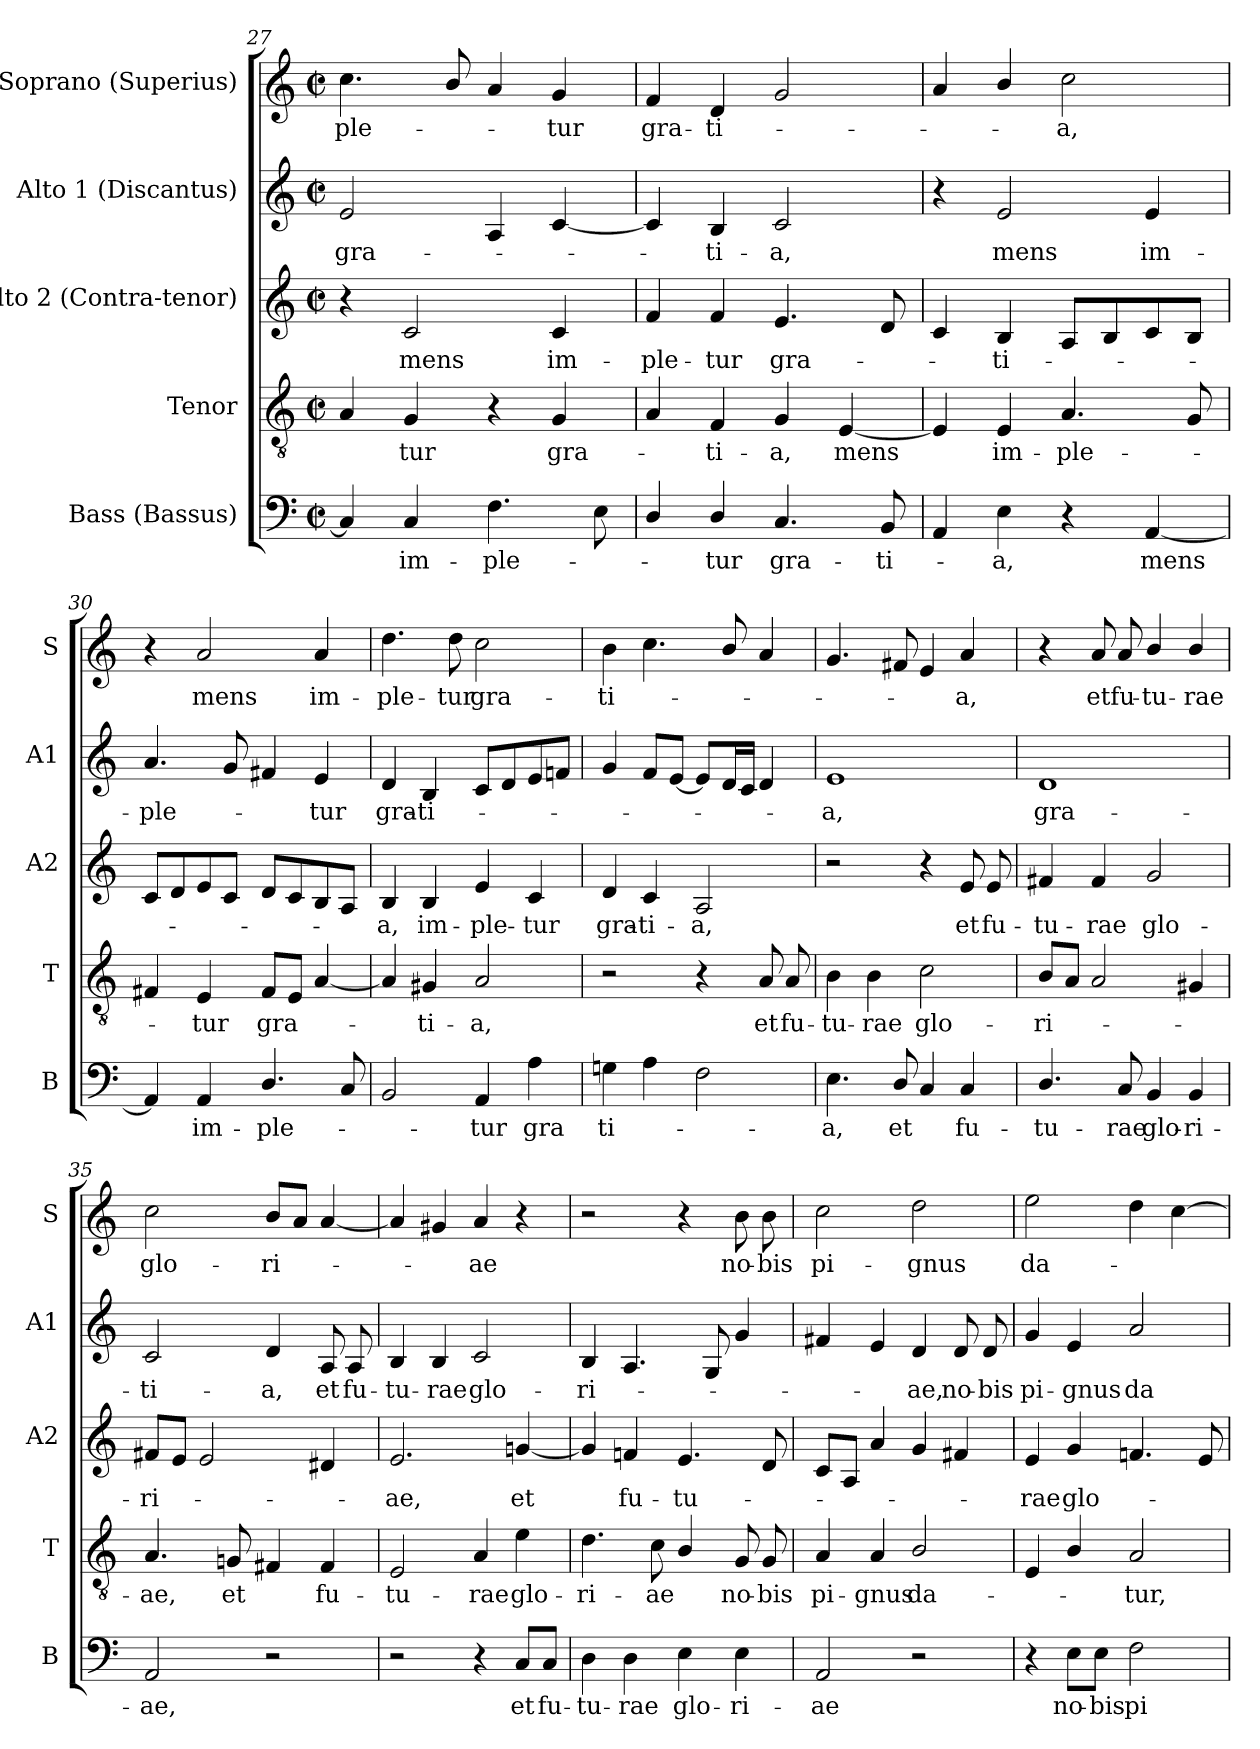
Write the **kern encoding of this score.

**kern	**text	**kern	**text	**kern	**text	**kern	**text	**kern	**text
*part5	*part5	*part4	*part4	*part3	*part3	*part2	*part2	*part1	*part1
*staff5	*staff5	*staff4	*staff4	*staff3	*staff3	*staff2	*staff2	*staff1	*staff1
*I"Bass (Bassus)	*	*I"Tenor	*	*I"Alto 2 (Contra-tenor)	*	*I"Alto 1 (Discantus)	*	*I"Soprano (Superius)	*
*I'B	*	*I'T	*	*I'A2	*	*I'A1	*	*I'S	*
*clefF4	*	*clefGv2	*	*clefG2	*	*clefG2	*	*clefG2	*
*k[]	*	*k[]	*	*k[]	*	*k[]	*	*k[]	*
*M2/2	*	*M2/2	*	*M2/2	*	*M2/2	*	*M2/2	*
*met(c|)	*	*met(c|)	*	*met(c|)	*	*met(c|)	*	*met(c|)	*
=27	=27	=27	=27	=27	=27	=27	=27	=27	=27
!	!	!	!	!	!	!	!LO:LY:b	!	!LO:LY:b
4C/]	.	4A/	.	4r	.	2e/	gra-	4.cc\	-ple-
!	!LO:LY:b	!	!LO:LY:b	!	!LO:LY:b	!	!	!	!
4C/	im-	4G/	-tur	2c/	mens	.	.	.	.
.	.	.	.	.	.	.	.	8b/	.
!	!LO:LY:b	!	!	!	!	!	!	!	!
4.F\	-ple-	4r	.	.	.	4A/	.	4a/	.
!	!	!	!LO:LY:b	!	!LO:LY:b	!	!	!	!LO:LY:b
.	.	4G/	gra-	4c/	im-	[4c/	.	4g/	-tur
8E\	.	.	.	.	.	.	.	.	.
=28	=28	=28	=28	=28	=28	=28	=28	=28	=28
!	!	!	!	!	!LO:LY:b	!	!	!	!LO:LY:b
4D/	.	4A/	.	4f/	ple-	4c/]	.	4f/	gra-
!	!LO:LY:b	!	!LO:LY:b	!	!LO:LY:b	!	!LO:LY:b	!	!LO:LY:b
4D/	-tur	4F/	-ti-	4f/	-tur	4B/	-ti-	4d/	-ti-
!	!LO:LY:b	!	!LO:LY:b	!	!LO:LY:b	!	!LO:LY:b	!	!
4.C/	gra-	4G/	-a,	4.e/	gra-	2c/	-a,	2g/	.
!	!	!	!LO:LY:b	!	!	!	!	!	!
.	.	[4E/	mens	.	.	.	.	.	.
!	!LO:LY:b	!	!	!	!	!	!	!	!
8BB/	-ti-	.	.	8d/	.	.	.	.	.
=29	=29	=29	=29	=29	=29	=29	=29	=29	=29
4AA/	.	4E/]	.	4c/	.	4r	.	4a/	.
!	!LO:LY:b	!	!LO:LY:b	!	!LO:LY:b	!	!LO:LY:b	!	!
4E\	-a,	4E/	im-	4B/	-ti-	2e/	mens	4b/	.
!	!	!	!LO:LY:b	!	!	!	!	!	!LO:LY:b
4r	.	4.A/	-ple-	8A/L	.	.	.	2cc\	-a,
.	.	.	.	8B/	.	.	.	.	.
!	!LO:LY:b	!	!	!	!	!	!LO:LY:b	!	!
[4AA/	mens	.	.	8c/	.	4e/	im-	.	.
.	.	8G/	.	8B/J	.	.	.	.	.
=30	=30	=30	=30	=30	=30	=30	=30	=30	=30
!	!	!	!	!	!	!	!LO:LY:b	!	!
4AA/]	.	4F#X/	.	8c/L	.	4.a/	ple-	4r	.
.	.	.	.	8d/	.	.	.	.	.
!	!LO:LY:b	!	!LO:LY:b	!	!	!	!	!	!LO:LY:b
4AA/	im-	4E/	-tur	8e/	.	.	.	2a/	mens
.	.	.	.	8c/J	.	8g/	.	.	.
!	!LO:LY:b	!	!LO:LY:b	!	!	!	!	!	!
4.D/	-ple-	8F#/L	gra-	8d/L	.	4f#X/	.	.	.
.	.	8E/J	.	8c/	.	.	.	.	.
!	!	!	!	!	!	!	!LO:LY:b	!	!LO:LY:b
.	.	[4A/	.	8B/	.	4e/	-tur	4a/	im-
8C/	.	.	.	8A/J	.	.	.	.	.
!!LO:LB:g=z
=31	=31	=31	=31	=31	=31	=31	=31	=31	=31
!	!	!	!	!	!LO:LY:b	!	!LO:LY:b	!	!LO:LY:b
2BB/	.	4A/]	.	4B/	-a,	4d/	gra-	4.dd\	-ple-
!	!	!	!LO:LY:b	!	!LO:LY:b	!	!LO:LY:b	!	!
.	.	4G#X/	-ti-	4B/	im-	4B/	-ti-	.	.
!	!	!	!	!	!	!	!	!	!LO:LY:b
.	.	.	.	.	.	.	.	8dd\	-tur
!	!LO:LY:b	!	!LO:LY:b	!	!LO:LY:b	!	!	!	!LO:LY:b
4AA/	-tur	2A/	-a,	4e/	-ple-	8c/L	.	2cc\	gra-
.	.	.	.	.	.	8d/	.	.	.
!	!LO:LY:b	!	!	!	!LO:LY:b	!	!	!	!
4A\	gra	.	.	4c/	-tur	8e/	.	.	.
.	.	.	.	.	.	8fni/J	.	.	.
=32	=32	=32	=32	=32	=32	=32	=32	=32	=32
!	!LO:LY:b	!	!	!	!LO:LY:b	!	!	!	!LO:LY:b
4Gni\	ti-	2r	.	4d/	gra-	4g/	.	4b\	-ti-
!	!	!	!	!	!LO:LY:b	!	!	!	!
4A\	.	.	.	4c/	-ti-	8f/L	.	4.cc\	.
.	.	.	.	.	.	[8e/J	.	.	.
!	!	!	!	!	!LO:LY:b	!	!	!	!
2F\	.	4r	.	2A/	-a,	8e/L]	.	.	.
.	.	.	.	.	.	16d/L	.	8b/	.
.	.	.	.	.	.	16c/JJ	.	.	.
!	!	!	!LO:LY:b	!	!	!	!	!	!
.	.	8A/	et	.	.	4d/	.	4a/	.
!	!	!	!LO:LY:b	!	!	!	!	!	!
.	.	8A/	fu-	.	.	.	.	.	.
=33	=33	=33	=33	=33	=33	=33	=33	=33	=33
!	!LO:LY:b	!	!LO:LY:b	!	!	!	!LO:LY:b	!	!
4.E\	-a,	4B\	-tu-	2r	.	1e	-a,	4.g/	.
!	!	!	!LO:LY:b	!	!	!	!	!	!
.	.	4B\	-rae	.	.	.	.	.	.
!	!LO:LY:b	!	!	!	!	!	!	!	!
8D/	et	.	.	.	.	.	.	8f#X/	.
!	!	!	!LO:LY:b	!	!	!	!	!	!
4C/	.	2c\	glo-	4r	.	.	.	4e/	.
!	!LO:LY:b	!	!	!	!LO:LY:b	!	!	!	!LO:LY:b
4C/	fu-	.	.	8e/	et	.	.	4a/	-a,
!	!	!	!	!	!LO:LY:b	!	!	!	!
.	.	.	.	8e/	fu-	.	.	.	.
=34	=34	=34	=34	=34	=34	=34	=34	=34	=34
!	!LO:LY:b	!	!LO:LY:b	!	!LO:LY:b	!	!LO:LY:b	!	!
4.D/	-tu-	8B/L	-ri-	4f#X/	-tu-	1d	-gra-	4r	.
.	.	8A/J	.	.	.	.	.	.	.
!	!	!	!	!	!LO:LY:b	!	!	!	!LO:LY:b
.	.	2A/	.	4f#/	-rae	.	.	8a/	et
!	!LO:LY:b	!	!	!	!	!	!	!	!LO:LY:b
8C/	-rae	.	.	.	.	.	.	8a/	fu-
!	!LO:LY:b	!	!	!	!LO:LY:b	!	!	!	!LO:LY:b
4BB/	glo-	.	.	2g/	glo-	.	.	4b/	-tu-
!	!LO:LY:b	!	!	!	!	!	!	!	!LO:LY:b
4BB/	-ri-	4G#X/	.	.	.	.	.	4b/	-rae
!!LO:PB:g=z
=35	=35	=35	=35	=35	=35	=35	=35	=35	=35
!	!LO:LY:b	!	!LO:LY:b	!	!LO:LY:b	!	!LO:LY:b	!	!LO:LY:b
2AA/	-ae,	4.A/	-ae,	8f#X/L	-ri-	2c/	-ti-	2cc\	glo-
.	.	.	.	8e/J	.	.	.	.	.
.	.	.	.	2e/	.	.	.	.	.
!	!	!	!LO:LY:b	!	!	!	!	!	!
.	.	8Gni/	et	.	.	.	.	.	.
!	!	!	!	!	!	!	!LO:LY:b	!	!LO:LY:b
2r	.	4F#X/	.	.	.	4d/	-a,	8b/L	-ri-
.	.	.	.	.	.	.	.	8a/J	.
!	!	!	!LO:LY:b	!	!	!	!LO:LY:b	!	!
.	.	4F#/	fu-	4d#X/	.	8A/	et	[4a/	.
!	!	!	!	!	!	!	!LO:LY:b	!	!
.	.	.	.	.	.	8A/	fu-	.	.
=36	=36	=36	=36	=36	=36	=36	=36	=36	=36
!	!	!	!LO:LY:b	!	!LO:LY:b	!	!LO:LY:b	!	!
2r	.	2E/	-tu-	2.e/	-ae,	4B/	tu-	4a/]	.
!	!	!	!	!	!	!	!LO:LY:b	!	!
.	.	.	.	.	.	4B/	-rae	4g#X/	.
!	!	!	!LO:LY:b	!	!	!	!LO:LY:b	!	!LO:LY:b
4r	.	4A/	-rae	.	.	2c/	glo-	4a/	-ae
!	!LO:LY:b	!	!LO:LY:b	!	!LO:LY:b	!	!	!	!
8C/L	et	4e\	glo-	[4gni/	et	.	.	4r	.
!	!LO:LY:b	!	!	!	!	!	!	!	!
8C/J	fu-	.	.	.	.	.	.	.	.
=37	=37	=37	=37	=37	=37	=37	=37	=37	=37
!	!LO:LY:b	!	!LO:LY:b	!	!	!	!LO:LY:b	!	!
4D\	-tu-	4.d\	-ri-	4g/]	.	4B/	ri-	2r	.
!	!LO:LY:b	!	!	!	!LO:LY:b	!	!	!	!
4D\	-rae	.	.	4fni/	fu-	4.A/	.	.	.
!	!	!	!LO:LY:b	!	!	!	!	!	!
.	.	8c\	-ae	.	.	.	.	.	.
!	!LO:LY:b	!	!	!	!LO:LY:b	!	!	!	!
4E\	glo-	4B/	.	4.e/	-tu-	.	.	4r	.
.	.	.	.	.	.	8G/	.	.	.
!	!LO:LY:b	!	!LO:LY:b	!	!	!	!	!	!LO:LY:b
4E\	-ri-	8G/	no-	.	.	4g/	.	8b\	no-
!	!	!	!LO:LY:b	!	!	!	!	!	!LO:LY:b
.	.	8G/	-bis	8d/	.	.	.	8b\	-bis
=38	=38	=38	=38	=38	=38	=38	=38	=38	=38
!	!LO:LY:b	!	!LO:LY:b	!	!	!	!	!	!LO:LY:b
2AA/	-ae	4A/	pi-	8c/L	.	4f#X/	.	2cc\	pi-
.	.	.	.	8A/J	.	.	.	.	.
!	!	!	!LO:LY:b	!	!	!	!	!	!
.	.	4A/	-gnus	4a/	.	4e/	.	.	.
!	!	!	!LO:LY:b	!	!	!	!LO:LY:b	!	!LO:LY:b
2r	.	2B/	da-	4g/	.	4d/	ae,	2dd\	-gnus
!	!	!	!	!	!	!	!LO:LY:b	!	!
.	.	.	.	4f#X/	.	8d/	no-	.	.
!	!	!	!	!	!	!	!LO:LY:b	!	!
.	.	.	.	.	.	8d/	-bis	.	.
!!LO:LB:g=z
=39	=39	=39	=39	=39	=39	=39	=39	=39	=39
!	!	!	!	!	!LO:LY:b	!	!LO:LY:b	!	!LO:LY:b
4r	.	4E/	.	4e/	-rae	4g/	pi-	2ee\	da-
!	!LO:LY:b	!	!	!	!LO:LY:b	!	!LO:LY:b	!	!
8E\L	no-	4B/	.	4g/	glo-	4e/	-gnus	.	.
!	!LO:LY:b	!	!	!	!	!	!	!	!
8E\J	-bis	.	.	.	.	.	.	.	.
!	!LO:LY:b	!	!LO:LY:b	!	!	!	!LO:LY:b	!	!
2F\	pi-	2A/	-tur,	4.fni/	.	2a/	da-	4dd\	.
.	.	.	.	.	.	.	.	[4cc\	.
.	.	.	.	8e/	.	.	.	.	.
=	=	=	=	=	=	=	=	=	=
*-	*-	*-	*-	*-	*-	*-	*-	*-	*-
